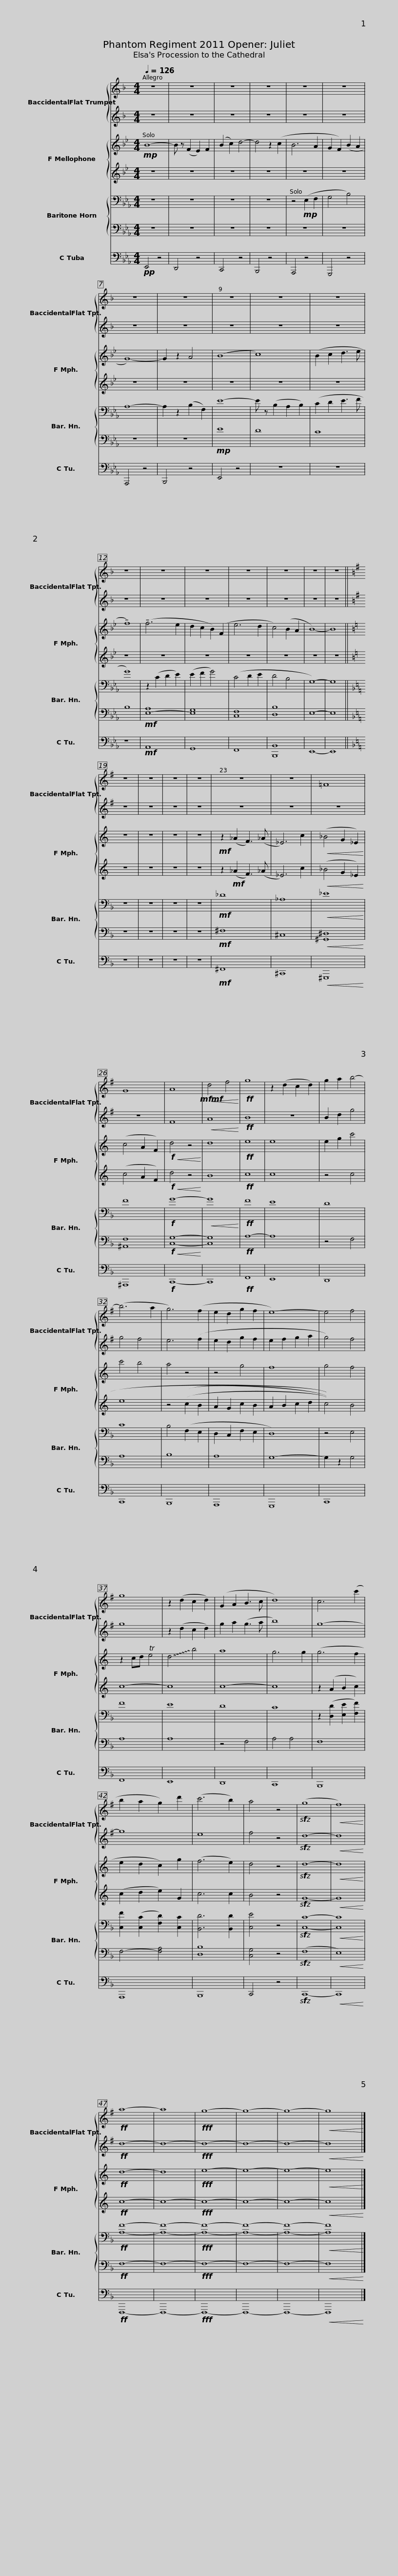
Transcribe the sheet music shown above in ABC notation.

X:1
%%score { 1 | 2 } { 3 | 4 } { 5 | 6 } 7
L:1/8
Q:1/4=126
M:4/4
I:linebreak $
K:Eb
V:1 treble transpose=-2
V:2 treble transpose="-2 "
V:3 treble transpose=-7
V:4 treble transpose="-7 "
V:5 bass
V:6 bass
V:7 bass
V:1
[K:F] z8 | z8 | z8 | z8 | z8 | %5
 z8 | z8 | z8 | z8 |$ z8 | %10
 z8 | z8 | z8 | z8 | z8 | %15
 z8 | z8 | z8 ||$[K:G] z8 |[K:G] z8 | %20
 z8 | z8 | z8 | z8 | =F8 | %25
 G8 | A8!mf!!mf! |!<(! d4 f4!<)! |!ff! g8 |$ z2 (d2 c2 d2) | %30
 g2 a2 b4- | (b6 a2 | g6) (f2 | e2 d2 g2 f2 | e8-) | %35
 e4 f4 | g8 | z2 (d2 c2 d2) |$ (G2 A2 B3 c | d8) | %40
 c6 (c'2 | b2 a2 g2) d'2 | (c'6 b2) | a4 z4 |!sfz! (g8 | %45
!<(! f8)!<)! |!ff! a8- | a8 |!fff! g8- |$ g8- | %50
 g8- |!<(! g8!<)! |] %52
V:2
[K:F] z8 | z8 | z8 | z8 | z8 | %5
 z8 | z8 | z8 | z8 |$ z8 | %10
 z8 | z8 | z8 | z8 | z8 | %15
 z8 | z8 | z8 ||$[K:G] z8 |[K:G] z8 | %20
 z8 | z8 | z8 | z8 | z8 | %25
 z8 | F8 |!<(! A8!<)! |!ff! B8 |$ z8 | %30
 B2 d2 g4 | g4 f4 | e6 (f2 | e2 d2 g2 f2 | e2 f2 g2 a2 | %35
 g4) f4 | g8 | z2 (d2 c2 d2) |$ g2 a2 (g3 a | b8) | %40
 g8- | g8 | e8 | f4 z4 |!sfz! d8- | %45
!<(! d8!<)! |!ff! d8- | d8- |!fff! d8- |$ d8- | %50
 d8- |!<(! d8!<)! |] %52
V:3
[K:Bb]!mp! B8- | B z (F2 E2) F2 | (B2 c2) d4- | d4 z2 (c2 | B6 A2 | %5
 G2 F2) (B2 A2 | G8-) | G2 z2 A4 | (B8 |$ c8) | %10
 (B2 c2 d3 e | !tenuto!f8) | (!tenuto!f6 e2 | d2 c2 B2) (F2 | e6 d2 | %15
 c4) (B2 A2 | B8-) | B8 ||$[K:C] z8 |[K:C] z8 | %20
 z8 | z8 |!mf! z2 (_A2 F3) (_A | _E6) c2 |!<(! (_B4 G2 _E2)!<)! | %25
 (c4 A2 F2) |!f!!<(! d4 z4!<)! | d8 |!ff! e8 |$ e8 | %30
 e2 g2 c'4 | c'4 b4 | a4 z4 | z4 g4 | f8 | %35
 g4 f4 | z2 cd Te4 | !~(!d4 !~)!b4 |$ a8 | g6 g2 | %40
 (g6 f2 | e2 d2 c2) g2 | (f6 e2) | d4 z4 |!sfz! d8- | %45
!<(! d8!<)! |!ff! d8- | d8 |!fff! e8- |$ e8- | %50
 e8- |!<(! e8!<)! |] %52
V:4
[K:Bb] z8 | z8 | z8 | z8 | z8 | %5
 z8 | z8 | z8 | z8 |$ z8 | %10
 z8 | z8 | z8 | z8 | z8 | %15
 z8 | z8 | z8 ||$[K:C] z8 |[K:C] z8 | %20
 z8 | z8 | z2!mf! (_A2 F3) (_A | _E6) c2 |!<(! (_B4 G2 _E2)!<)! | %25
 (c4 A2 F2) |!f!!<(! d4 z4!<)! | B8 |!ff! c8 |$ c8 | %30
 z4 c4 | e8 | z4 (((c2 B2 | A2 G2 c2 B2 | A2 B2 c2 d2 | %35
 c4))) B4 | c8- | c8 |$ c8- | c8 | %40
 z2 (A2 B2 c2) | (c2 d2 e2) G2 | c6 c2 | B4 z4 |!sfz! G8- | %45
!<(! G8!<)! |!ff! c8- | c8- |!fff! c8- |$ c8- | %50
 c8- |!<(! c8!<)! |] %52
V:5
 z8 | z8 | z8 | z8 | z4!mp! (E,2 F,2 | %5
 G,4 B,4) | A,8- | A,2 z2 (B,2 F,2) | E8- |$ E z (B,2 A,2 B,2) | %10
 (C2 D2 E3 F | G8) | z2 (C2 D2 E2) | (E2 F2 G4) | (C4 D2 E2 | %15
 D4 B,4 | G,8-) | G,8 ||$[K:F] z8 |[K:F] z8 | %20
 z8 | z8 |!mf! _D8 | _A,8 |!<(! _E8!<)! | %25
 F8 |!f! G8- |!<(! G8!<)! |!ff! F8 |$ E8 | %30
 D8 | C8 | B,4 (F,2 E,2 | D,2 C,2 F,2 E,2 | D,8) | %35
 z4 E,4 | F8 | E8 |$ D8 | C8 | %40
 z2 ([D,D]2 [E,E]2 [F,F]2) | [C,F]2 ([C,C]2 [F,D]2) [C,C]2 | [B,,D]6 [B,,D]2 | [C,E]4 z4 |!sfz! [C,C]8- | %45
!<(! [C,C]8!<)! |!ff! [A,F]8- | [A,F]8- |!fff! [A,F]8- |$ [A,F]8- | %50
 [A,F]8- |!<(! [A,F]8!<)! |] %52
V:6
 z8 | z8 | z8 | z8 | z8 | %5
 z8 | z8 | z8 |!mp! E8 |$ D8 | %10
 C8 | B,8 |!mf! [E,-A,]8 | [E,G,]8 | [C,F,]8 | %15
 [D,B,]8 | E,8- | E,8 ||$[K:F] z8 |[K:F] z8 | %20
 z8 | z8 |!mf! ^F,8 | ^C,8 |!<(! [^G,,^D,]8!<)! | %25
 [^A,,F,]8 |!f!!<(! [C,G,]8-!<)! | [C,G,]8 |!ff! A,8- |$ A,8 | %30
 z4 F,4 | A,8 | B,8 | A,8 | G,8- | %35
 G,2 z2 G,4 | A,8 | A,8 |$ z4 F,4 | A,4 A,4 | %40
 F,8 | F,4- [F,A,]4 | [D,B,]8 | [C,G,]4 z4 |!sfz! (F,8 | %45
!<(! E,8)!<)! |!ff! F,8- | F,8- |!fff! F,8- |$ F,8- | %50
 F,8- |!<(! F,8!<)! |] %52
V:7
!pp! E,,4 z4 | D,,4 z4 | C,,4 z4 | B,,,4 z4 | A,,,4 z4 | %5
 G,,,4 z4 | A,,,4 z4 | B,,,4 z4 | E,,4 z4 |$ z8 | %10
 z8 | z8 |!mf! A,,8 | G,,8 | F,,8 | %15
 [B,,,B,,]8 | E,,8- | E,,8 ||$[K:F] z8 |[K:F] z8 | %20
 z8 | z8 |!mf! ^F,,8 | ^C,,8 |!<(! ^G,,,8!<)! | %25
 ^A,,,8 |!f! C,,8- | C,,8 |!ff! F,,8 |$ E,,8 | %30
 D,,8 | C,,8 | B,,,8 | A,,,8 | G,,,8 | %35
 C,,8 | F,,8 | E,,8 |$ D,,8 | C,,8 | %40
 B,,,8 | A,,,8 | B,,,8 | C,,4 z4 |!sfz! C,,8- | %45
!<(! C,,8!<)! |!ff! F,,,8- | F,,,8- |!fff! F,,,8- |$ F,,,8- | %50
 F,,,8- |!<(! F,,,8!<)! |] %52
